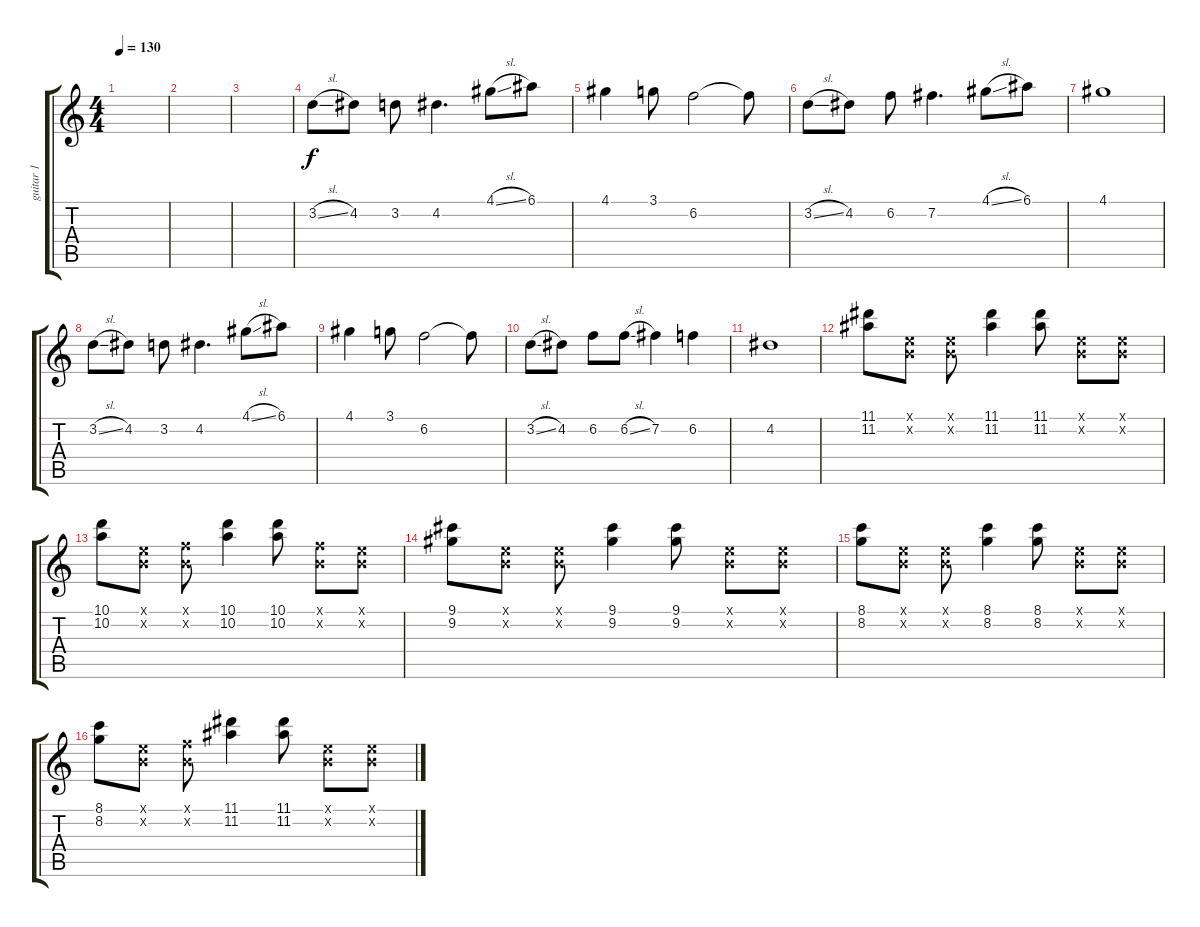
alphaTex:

\track ("guitar 1" "guitar 1") {instrument overdrivenguitar}
\staff {score tabs}
\tuning (E4 B3 G3 D3 A2 E2) {hide}
\ts (4 4)
\tempo 130
\clef g2
\ks c
|
|
|
3.2{sl}.8 4.2.8 3.2.8 4.2.4{d} 4.1{sl}.8 6.1.8 |
4.1.4 3.1.8 6.2.2 6.2{t}.8 |
3.2{sl}.8 4.2.8 6.2.8 7.2.4{d} 4.1{sl}.8 6.1.8 |
4.1.1 |
3.2{sl}.8 4.2.8 3.2.8 4.2.4{d} 4.1{sl}.8 6.1.8 |
4.1.4 3.1.8 6.2.2 6.2{t}.8 |
3.2{sl}.8 4.2.8 6.2.8 6.2{sl}.8 7.2.4 6.2.4 |
4.2.1 |
(11.1 11.2).8 (0.1{x} 0.2{x}).8 (0.1{x} 0.2{x}).8 (11.1 11.2).4 (11.1 11.2).8 (0.1{x} 0.2{x}).8 (0.1{x} 0.2{x}).8 |
(10.1 10.2).8 (0.1{x} 0.2{x}).8 (1.1{x} 0.2{x}).8 (10.1 10.2).4 (10.1 10.2).8 (1.1{x} 0.2{x}).8 (0.1{x} 0.2{x}).8 |
(9.1 9.2).8 (0.1{x} 0.2{x}).8 (0.1{x} 0.2{x}).8 (9.1 9.2).4 (9.1 9.2).8 (0.1{x} 0.2{x}).8 (0.1{x} 0.2{x}).8 |
(8.1 8.2).8 (0.1{x} 0.2{x}).8 (0.1{x} 0.2{x}).8 (8.1 8.2).4 (8.1 8.2).8 (0.1{x} 0.2{x}).8 (0.1{x} 0.2{x}).8 |
(8.1 8.2).8 (0.1{x} 0.2{x}).8 (1.1{x} 0.2{x}).8 (11.1 11.2).4 (11.1 11.2).8 (0.1{x} 0.2{x}).8 (0.1{x} 0.2{x}).8
